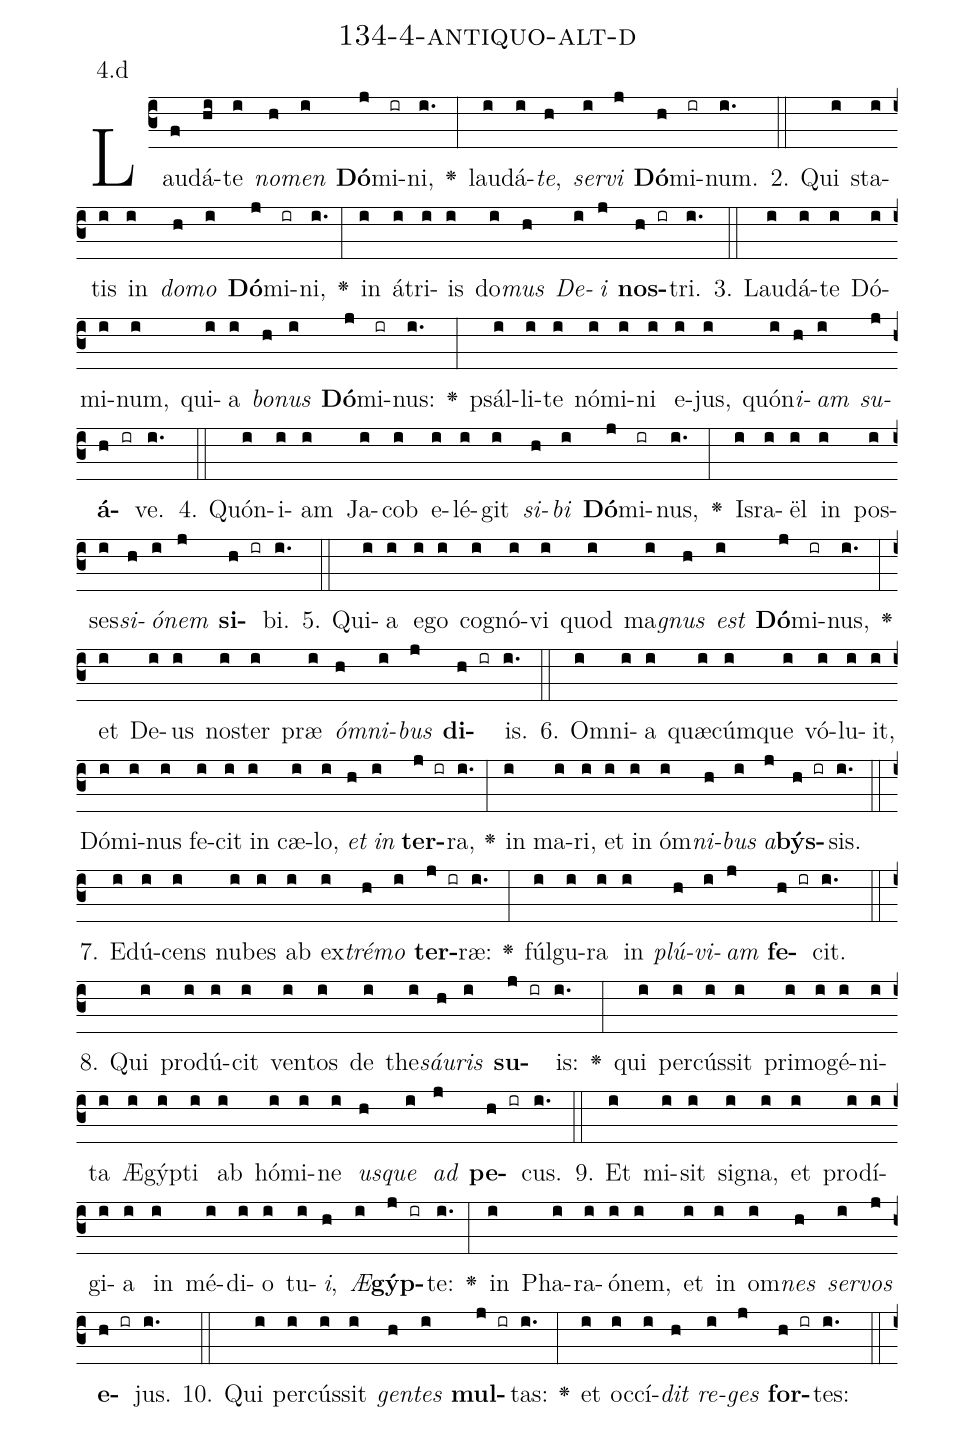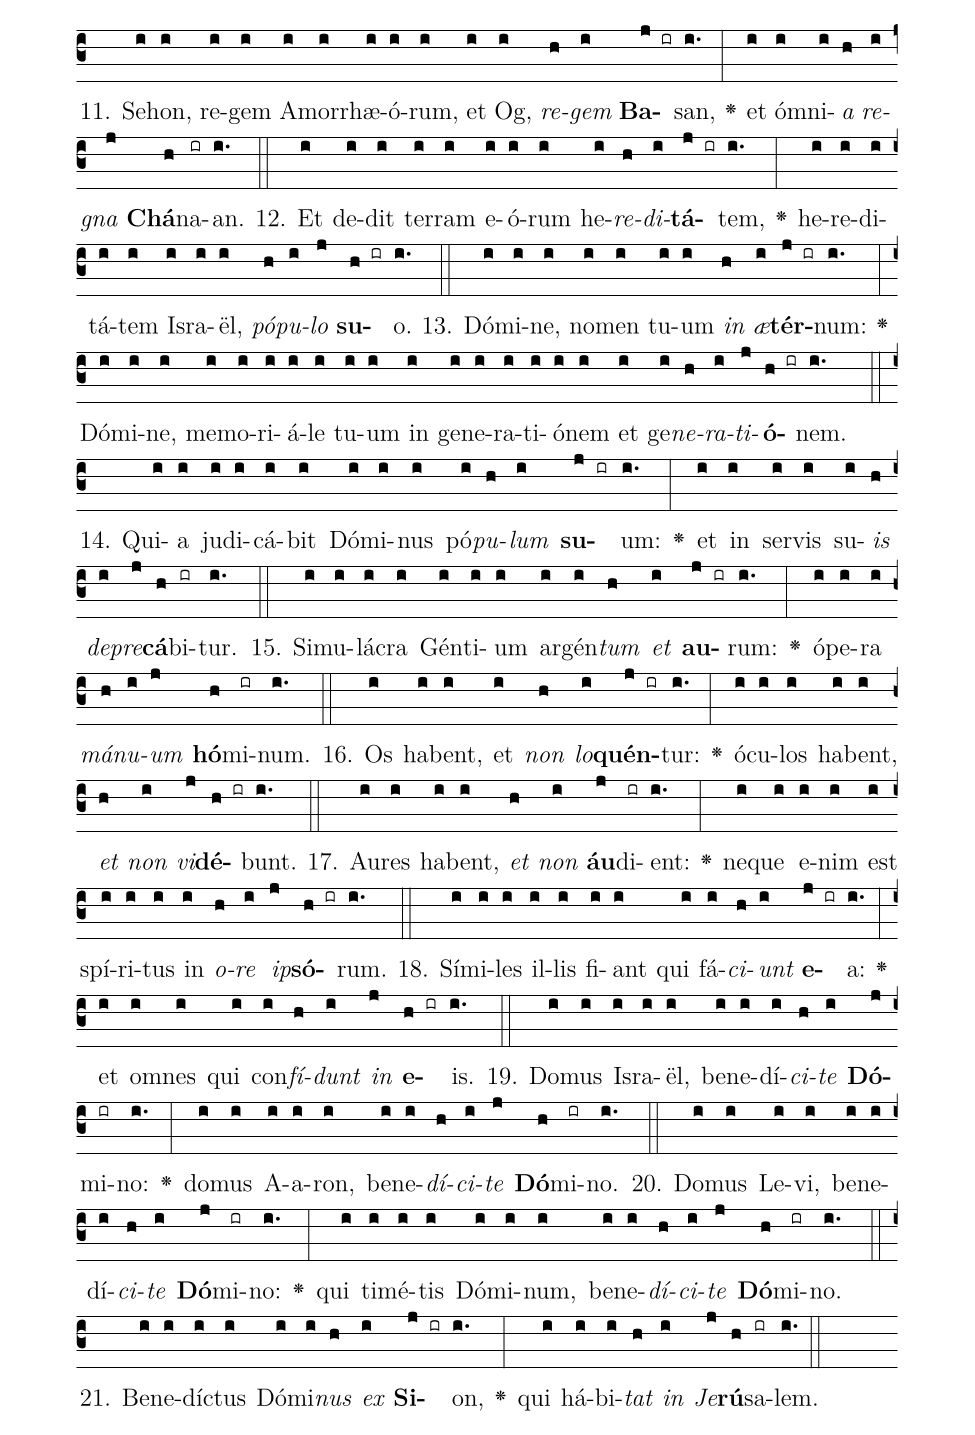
name: 134-4-antiquo-alt-d;
annotation: 4.d;
%%
(c3)Lau(f)dá(hi)te(i) <i>no</i>(h)<i>men</i>(i) <b>Dó</b>(j)mi(ir)ni,(i.) <v>\greheightstar</v>(:) lau(i)dá(i)<i>te</i>,(h) <i>ser</i>(i)<i>vi</i>(j) <b>Dó</b>(h)mi(ir)num.(i.) (::)
2. Qui(i) sta(i)tis(i) in(i) <i>do</i>(h)<i>mo</i>(i) <b>Dó</b>(j)mi(ir)ni,(i.) <v>\greheightstar</v>(:) in(i) á(i)tri(i)is(i) do(i)<i>mus</i>(h) <i>De</i>(i)<i>i</i>(j) <b>nos</b>(h ir)tri.(i.) (::)
3. Lau(i)dá(i)te(i) Dó(i)mi(i)num,(i) qui(i)a(i) <i>bo</i>(h)<i>nus</i>(i) <b>Dó</b>(j)mi(ir)nus:(i.) <v>\greheightstar</v>(:) psál(i)li(i)te(i) nó(i)mi(i)ni(i) e(i)jus,(i) quón(i)<i>i</i>(h)<i>am</i>(i) <i>su</i>(j)<b>á</b>(h ir)ve.(i.) (::)
4. Quón(i)i(i)am(i) Ja(i)cob(i) e(i)lé(i)git(i) <i>si</i>(h)<i>bi</i>(i) <b>Dó</b>(j)mi(ir)nus,(i.) <v>\greheightstar</v>(:) Is(i)ra(i)ël(i) in(i) pos(i)ses(i)<i>si</i>(h)<i>ó</i>(i)<i>nem</i>(j) <b>si</b>(h ir)bi.(i.) (::)
5. Qui(i)a(i) e(i)go(i) co(i)gnó(i)vi(i) quod(i) ma(i)<i>gnus</i>(h) <i>est</i>(i) <b>Dó</b>(j)mi(ir)nus,(i.) <v>\greheightstar</v>(:) et(i) De(i)us(i) nos(i)ter(i) præ(i) <i>óm</i>(h)<i>ni</i>(i)<i>bus</i>(j) <b>di</b>(h ir)is.(i.) (::)
6. Om(i)ni(i)a(i) quæ(i)cúm(i)que(i) vó(i)lu(i)it,(i) Dó(i)mi(i)nus(i) fe(i)cit(i) in(i) cæ(i)lo,(i) <i>et</i>(h) <i>in</i>(i) <b>ter</b>(j ir)ra,(i.) <v>\greheightstar</v>(:) in(i) ma(i)ri,(i) et(i) in(i) óm(i)<i>ni</i>(h)<i>bus</i>(i) <i>a</i>(j)<b>býs</b>(h ir)sis.(i.) (::)
7. E(i)dú(i)cens(i) nu(i)bes(i) ab(i) ex(i)<i>tré</i>(h)<i>mo</i>(i) <b>ter</b>(j ir)ræ:(i.) <v>\greheightstar</v>(:) fúl(i)gu(i)ra(i) in(i) <i>plú</i>(h)<i>vi</i>(i)<i>am</i>(j) <b>fe</b>(h ir)cit.(i.) (::)
8. Qui(i) pro(i)dú(i)cit(i) ven(i)tos(i) de(i) the(i)<i>sáu</i>(h)<i>ris</i>(i) <b>su</b>(j ir)is:(i.) <v>\greheightstar</v>(:) qui(i) per(i)cús(i)sit(i) pri(i)mo(i)gé(i)ni(i)ta(i) Æ(i)gýp(i)ti(i) ab(i) hó(i)mi(i)ne(i) <i>us</i>(h)<i>que</i>(i) <i>ad</i>(j) <b>pe</b>(h ir)cus.(i.) (::)
9. Et(i) mi(i)sit(i) si(i)gna,(i) et(i) prod(i)í(i)gi(i)a(i) in(i) mé(i)di(i)o(i) tu(i)<i>i</i>,(h) <i>Æ</i>(i)<b>gýp</b>(j ir)te:(i.) <v>\greheightstar</v>(:) in(i) Pha(i)ra(i)ó(i)nem,(i) et(i) in(i) om(i)<i>nes</i>(h) <i>ser</i>(i)<i>vos</i>(j) <b>e</b>(h ir)jus.(i.) (::)
10. Qui(i) per(i)cús(i)sit(i) <i>gen</i>(h)<i>tes</i>(i) <b>mul</b>(j ir)tas:(i.) <v>\greheightstar</v>(:) et(i) oc(i)cí(i)<i>dit</i>(h) <i>re</i>(i)<i>ges</i>(j) <b>for</b>(h ir)tes:(i.) (::)
11. Se(i)hon,(i) re(i)gem(i) A(i)mor(i)rhæ(i)ó(i)rum,(i) et(i) Og,(i) <i>re</i>(h)<i>gem</i>(i) <b>Ba</b>(j ir)san,(i.) <v>\greheightstar</v>(:) et(i) óm(i)ni(i)<i>a</i>(h) <i>re</i>(i)<i>gna</i>(j) <b>Chá</b>(h)na(ir)an.(i.) (::)
12. Et(i) de(i)dit(i) ter(i)ram(i) e(i)ó(i)rum(i) he(i)<i>re</i>(h)<i>di</i>(i)<b>tá</b>(j ir)tem,(i.) <v>\greheightstar</v>(:) he(i)re(i)di(i)tá(i)tem(i) Is(i)ra(i)ël,(i) <i>pó</i>(h)<i>pu</i>(i)<i>lo</i>(j) <b>su</b>(h ir)o.(i.) (::)
13. Dó(i)mi(i)ne,(i) no(i)men(i) tu(i)um(i) <i>in</i>(h) <i>æ</i>(i)<b>tér</b>(j ir)num:(i.) <v>\greheightstar</v>(:) Dó(i)mi(i)ne,(i) me(i)mo(i)ri(i)á(i)le(i) tu(i)um(i) in(i) ge(i)ne(i)ra(i)ti(i)ó(i)nem(i) et(i) ge(i)<i>ne</i>(h)<i>ra</i>(i)<i>ti</i>(j)<b>ó</b>(h ir)nem.(i.) (::)
14. Qui(i)a(i) ju(i)di(i)cá(i)bit(i) Dó(i)mi(i)nus(i) pó(i)<i>pu</i>(h)<i>lum</i>(i) <b>su</b>(j ir)um:(i.) <v>\greheightstar</v>(:) et(i) in(i) ser(i)vis(i) su(i)<i>is</i>(h) <i>de</i>(i)<i>pre</i>(j)<b>cá</b>(h)bi(ir)tur.(i.) (::)
15. Si(i)mu(i)lá(i)cra(i) Gén(i)ti(i)um(i) ar(i)gén(i)<i>tum</i>(h) <i>et</i>(i) <b>au</b>(j ir)rum:(i.) <v>\greheightstar</v>(:) ó(i)pe(i)ra(i) <i>má</i>(h)<i>nu</i>(i)<i>um</i>(j) <b>hó</b>(h)mi(ir)num.(i.) (::)
16. Os(i) ha(i)bent,(i) et(i) <i>non</i>(h) <i>lo</i>(i)<b>quén</b>(j ir)tur:(i.) <v>\greheightstar</v>(:) ó(i)cu(i)los(i) ha(i)bent,(i) <i>et</i>(h) <i>non</i>(i) <i>vi</i>(j)<b>dé</b>(h ir)bunt.(i.) (::)
17. Au(i)res(i) ha(i)bent,(i) <i>et</i>(h) <i>non</i>(i) <b>áu</b>(j)di(ir)ent:(i.) <v>\greheightstar</v>(:) ne(i)que(i) e(i)nim(i) est(i) spí(i)ri(i)tus(i) in(i) <i>o</i>(h)<i>re</i>(i) <i>ip</i>(j)<b>só</b>(h ir)rum.(i.) (::)
18. Sí(i)mi(i)les(i) il(i)lis(i) fi(i)ant(i) qui(i) fá(i)<i>ci</i>(h)<i>unt</i>(i) <b>e</b>(j ir)a:(i.) <v>\greheightstar</v>(:) et(i) om(i)nes(i) qui(i) con(i)<i>fí</i>(h)<i>dunt</i>(i) <i>in</i>(j) <b>e</b>(h ir)is.(i.) (::)
19. Do(i)mus(i) Is(i)ra(i)ël,(i) be(i)ne(i)dí(i)<i>ci</i>(h)<i>te</i>(i) <b>Dó</b>(j)mi(ir)no:(i.) <v>\greheightstar</v>(:) do(i)mus(i) A(i)a(i)ron,(i) be(i)ne(i)<i>dí</i>(h)<i>ci</i>(i)<i>te</i>(j) <b>Dó</b>(h)mi(ir)no.(i.) (::)
20. Do(i)mus(i) Le(i)vi,(i) be(i)ne(i)dí(i)<i>ci</i>(h)<i>te</i>(i) <b>Dó</b>(j)mi(ir)no:(i.) <v>\greheightstar</v>(:) qui(i) ti(i)mé(i)tis(i) Dó(i)mi(i)num,(i) be(i)ne(i)<i>dí</i>(h)<i>ci</i>(i)<i>te</i>(j) <b>Dó</b>(h)mi(ir)no.(i.) (::)
21. Be(i)ne(i)díc(i)tus(i) Dó(i)mi(i)<i>nus</i>(h) <i>ex</i>(i) <b>Si</b>(j ir)on,(i.) <v>\greheightstar</v>(:) qui(i) há(i)bi(i)<i>tat</i>(h) <i>in</i>(i) <i>Je</i>(j)<b>rú</b>(h)sa(ir)lem.(i.) (::)
